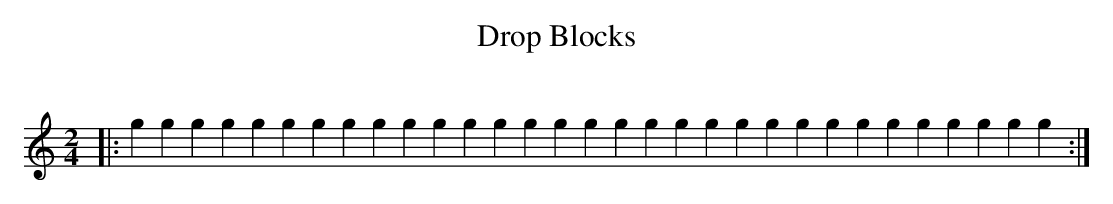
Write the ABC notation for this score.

X:1
T:Drop Blocks
O:
M:2/4
L:1/4
K:C
|: ggggggggggggggggggggggggggggggg :|
|:  :|
